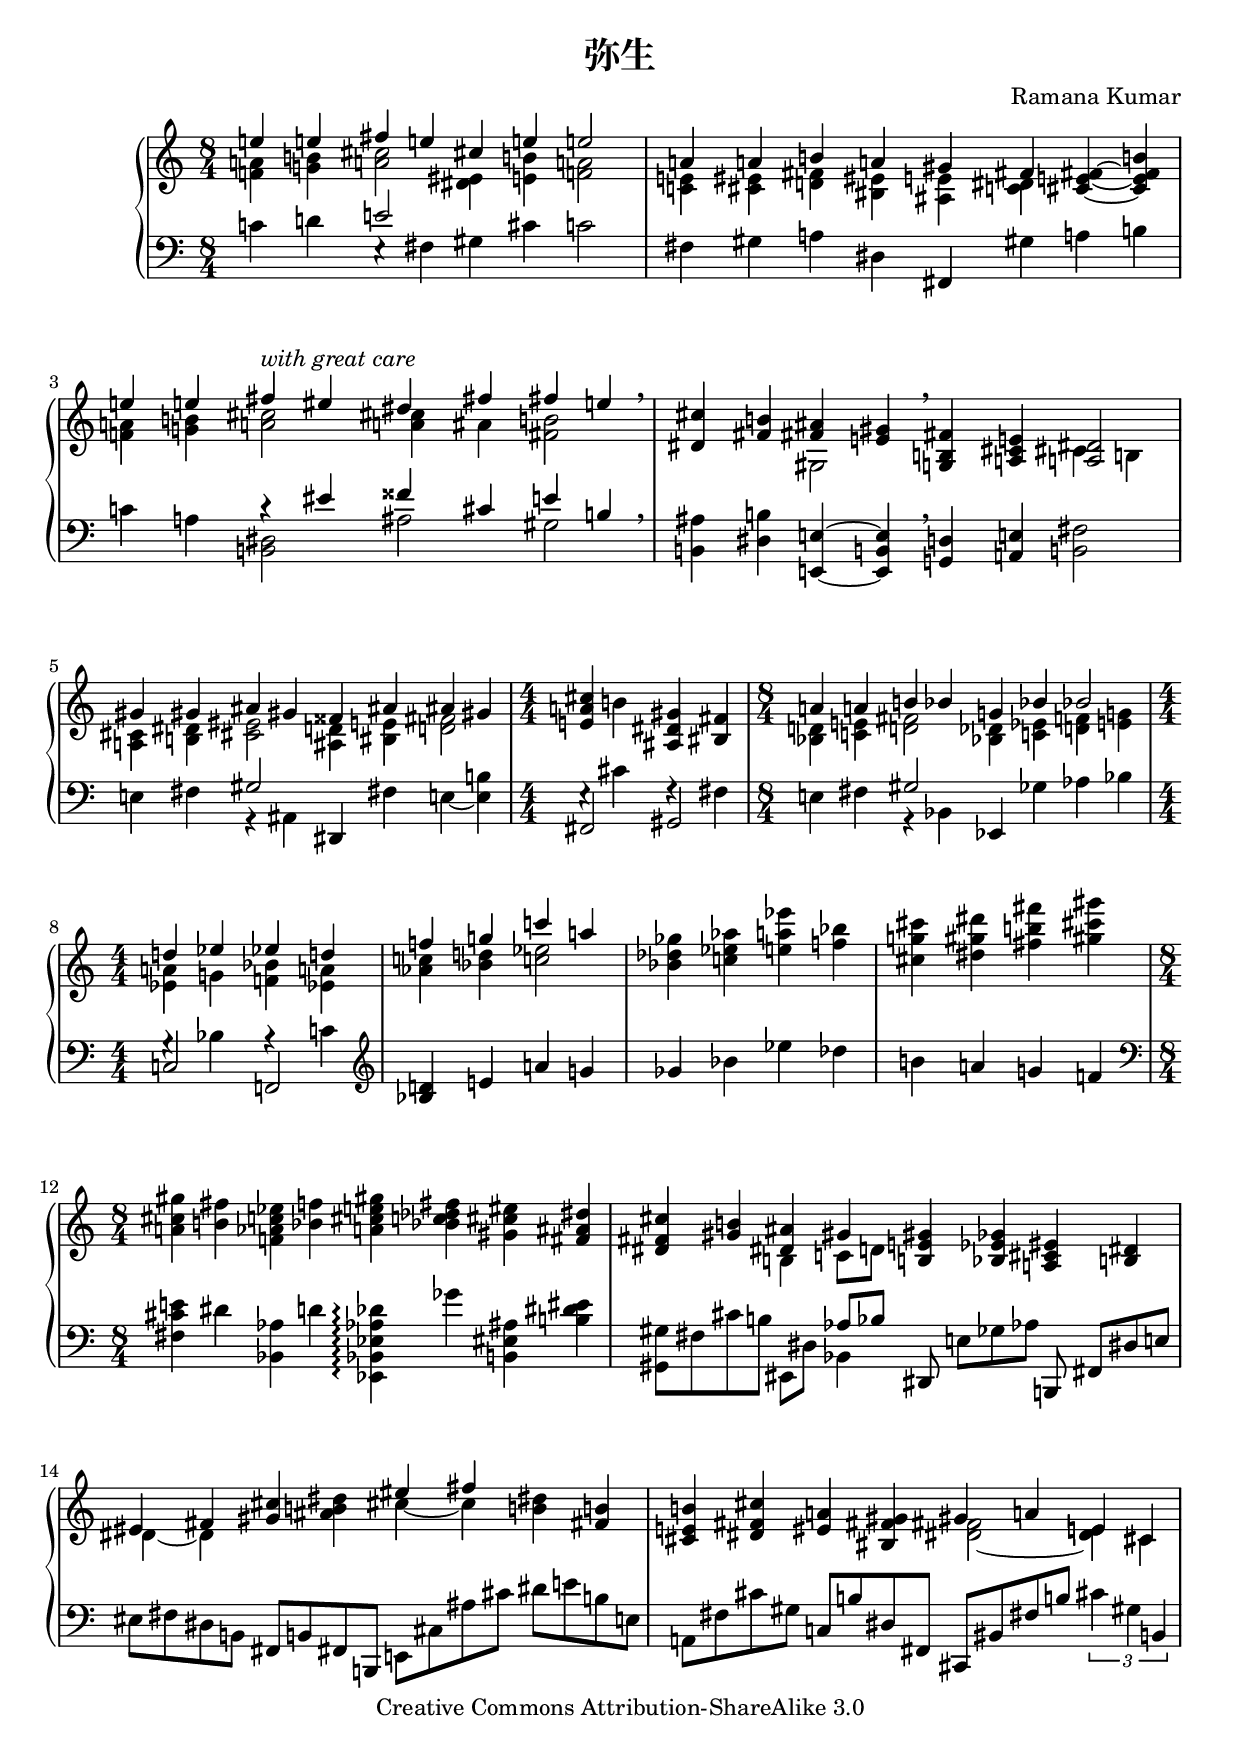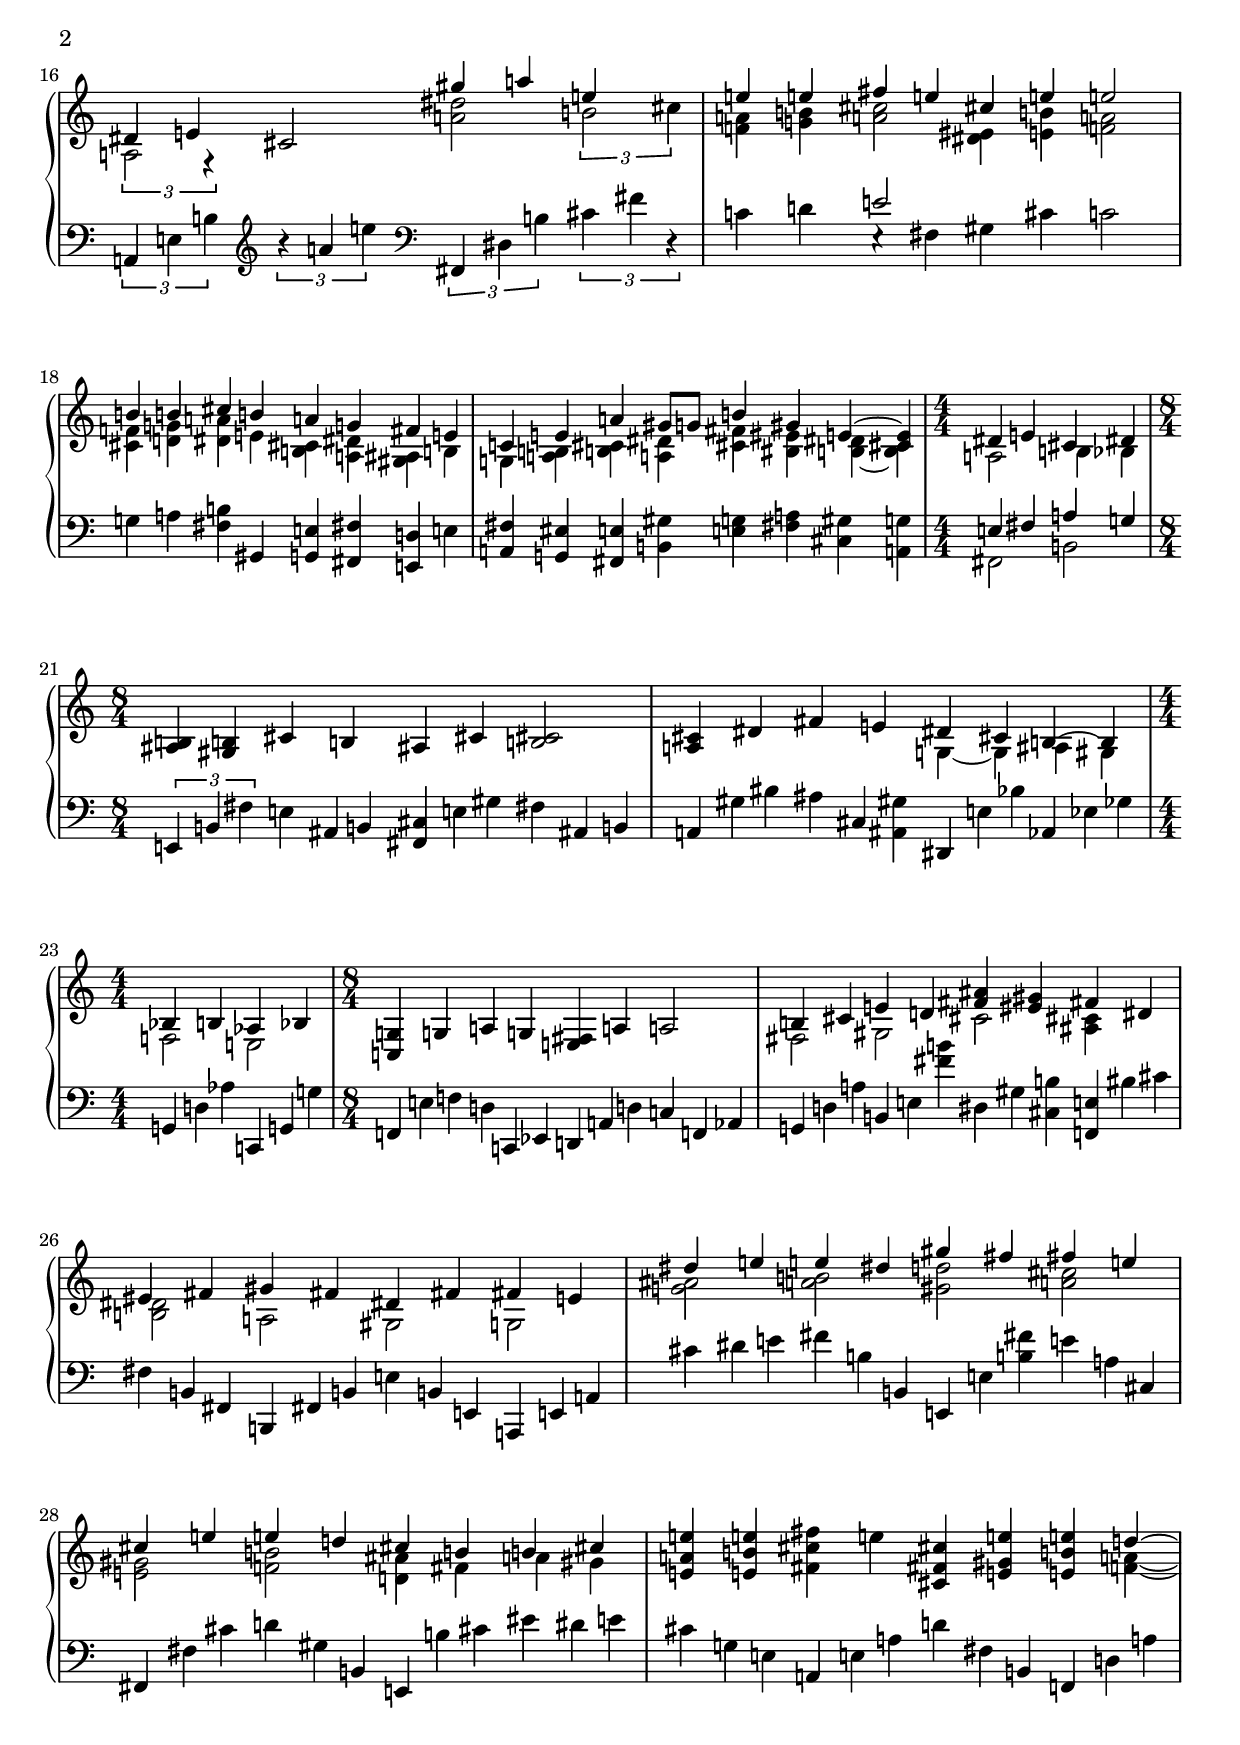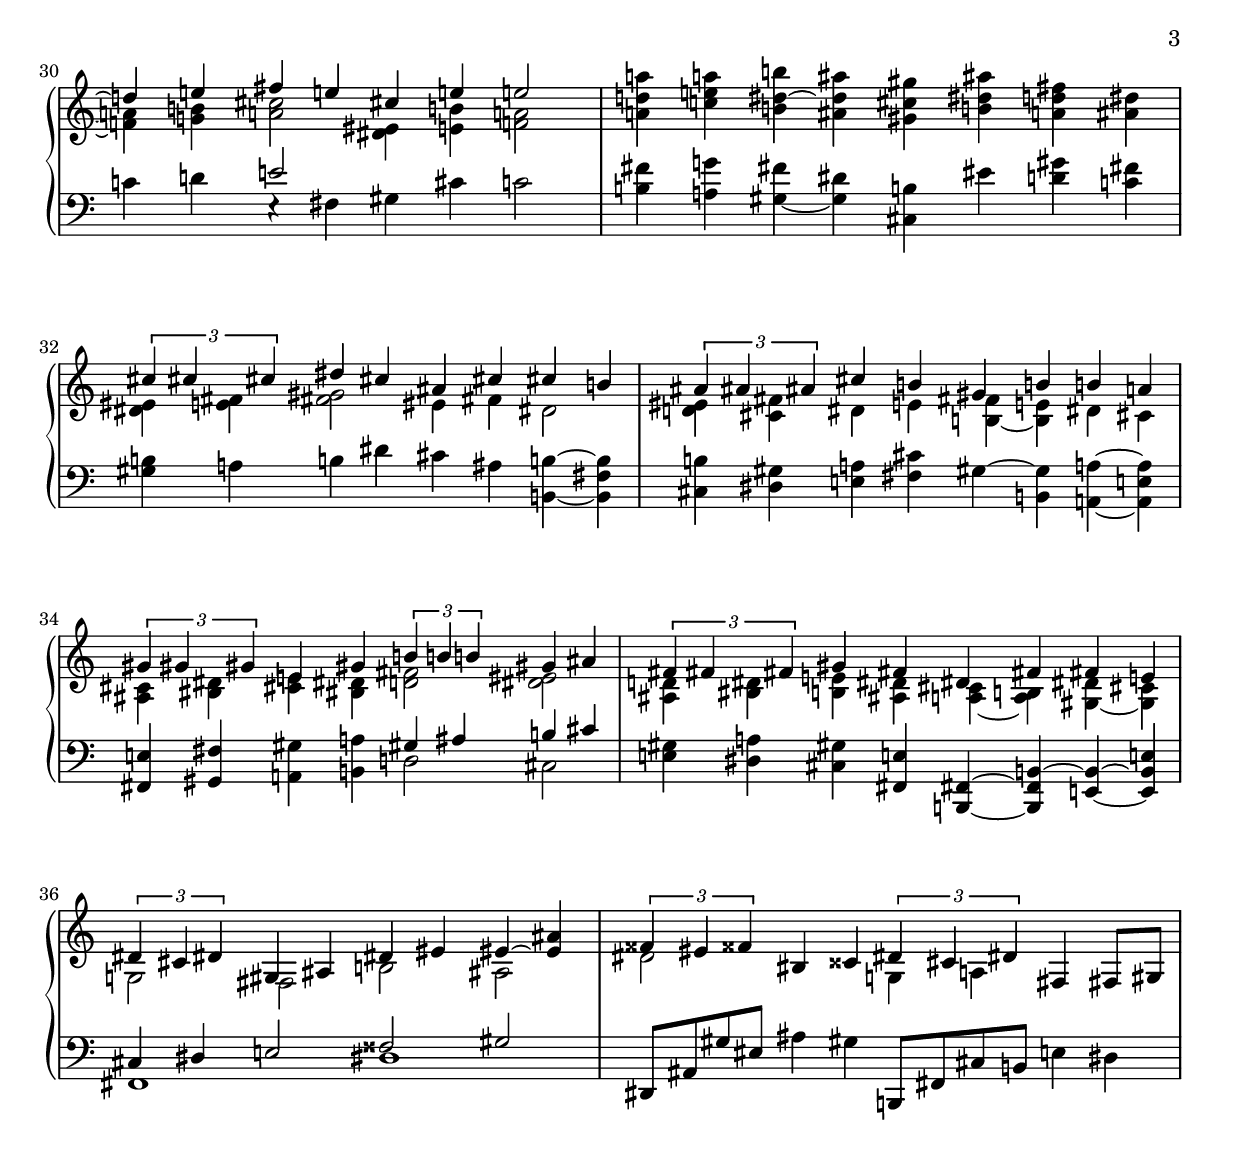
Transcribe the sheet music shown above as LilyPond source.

\version "2.16.0"

\header {
  title = "弥生"
  composer = "Ramana Kumar"
  date = "2012"
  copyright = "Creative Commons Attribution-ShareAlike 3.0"
}

#(ly:set-option 'point-and-click #f)

\score {
  \new PianoStaff <<
    \new Staff {
      \accidentalStyle #'PianoStaff "dodecaphonic"
      \override PianoStaff.TimeSignature #'style = #'numbered
      \clef treble
      \time 8/4
        << {e''4 e'' fis'' e'' cis'' e'' e''2}
        \\ {<f' a'>4 <g' b'> <a' cis''>2 <dis' eis'>4  <e' b'> <f' a'>2} >>
      | << {a'4 a' b' a' gis' fis'}
        \\ {<c' e'>4 <cis' eis'> <d' fis'> <bis eis'> <ais e'> <c' dis'> } >>
        <cis' e' fis'>4 ~ <cis' e' fis' b'>
      | << {e''4 e'' fis'' -\markup{\italic "with great care"} eis''
            dis'' fis'' fis'' e''}
        \\ {<f' a'>4 <g' b'> <a' cis''>2
            <a' cis''>4 ais' <fis' b'>2} >> \breathe
      | <dis' cis''>4 <fis' b'>
        << {<fis' ais'>4 <e' gis'>} \\ gis2 >> \breathe
        <g b fis'>4 <a cis' e'> << <a dis'>2 \\ {cis'4 b} >>
      | << {gis'4 gis' ais' gis' fisis' ais' ais' gis'}
        \\ { <a cis'>4 <b dis'> <cis' eis'>2 <ais d'>4 <bis e'> <d' fis'>2 }>>
      | \time 4/4
        <e' a' cis''>4 b' <ais dis' gis'> <bis fis'>
      | \time 8/4
        << {a'4 a' b' bes' g' bes' bes'2}
        \\ { <bes d'>4 <c' e'> <d' fis'>2
             <bes des'>4 <c' ees'> <d' f'> <e' g'>} >>
      | \time 4/4
        << {d''4 ees'' ees'' d''}
        \\ {<ees' a'>4 g' <f' bes'> <ees' a'>} >>
      | << {f''4 g'' c''' a''}
        \\ {<aes' c''>4 <bes' d''> <c'' ees''>2} >>
      | <bes' des'' ges''>4 <c'' ees'' aes''> <e'' a'' ees'''> <f'' bes''>
      | <cis'' g'' cis'''> <dis'' gis'' dis'''>
        <fis'' b'' fis'''> <gis'' cis''' gis'''>
      | \time 8/4
        <a' cis'' gis''> <b' fis''> <f' aes' c'' ees''> <bes' f''>
        <a' cis'' e'' gis''> <bes' c'' des'' fis''>
        <gis' cis'' eis''> <fis' ais' dis''>
      | <dis' fis' cis''> <gis' b'> << { <dis' ais'>  gis' } \\ { b c'8 d' } >>
        <b e' gis'>4 <bes ees' ges'> <a cis' eis'> <b dis'>
      | << { eis' fis' } \\ { dis' ~ dis' } >> <gis' cis''>
        <ais' b' dis''>
        << { eis'' fis'' } \\ { cis'' ~ cis'' } >>
        <b' dis''> <fis' b'>
      | <cis' e' b'> <dis' fis' cis''> <eis' a'> <bis fis' gis'>
        << { gis' a' e' cis' } \\ { <dis' fis'>2 ~ <dis' e'>4 cis' } >>
      | << { dis'4 e' cis'2 } \\ { \times 2/3 { a2 r4 } } >>
        << { gis'' a'' e'' } \\ { <a' dis''>2 \times 2/3 { b'2 cis''4 } } >>
      | << {e''4 e'' fis'' e'' cis'' e'' e''2}
        \\ {<f' a'>4 <g' b'> <a' cis''>2 <dis' eis'>4  <e' b'> <f' a'>2} >>
      | << { b'4  b' cis'' b' a' g' fis' e' }
        \\ { <cis' f'> <d' g'> <dis' a'> e'
             <b cis'> <a dis'> <gis ais> b } >>
      | << { c' e' a' gis'8 g' b'4 gis' e' ~ <cis' e'> }
        \\ { g <a b> <b cis'> <a dis'>
             <cis' fis'> <bis eis'> <b dis'> ~ <b cis'> } >>
      | \time 4/4
        << { dis'4 e' cis' dis' }
        \\ { a2 b4 bes } >>
      | \time 8/4
        <ais b>4 <gis b> cis' b ais cis' <b cis'>2
      | <a cis'>4 dis' fis' e'
        << { dis' cis' b ~ b }
        \\ { g4 ~ g ais gis } >>
      | \time 4/4
        << { bes b aes bes }
        \\ { f2 e } >>
      | \time 8/4
        <c g>4 g a g <e fis> a a2
      | << { b4 cis' e' d' <fis' ais'> <eis' gis'> fis' dis' }
        \\ { fis2 gis cis' <ais cis'>4 s } >>
      | << { eis'4 fis' gis' fis' dis' fis' fis' e' }
        \\ { <b dis'>2 a gis g } >>
      | << { dis''4 e'' e'' dis'' gis'' fis'' fis'' e'' }
        \\ { <g' ais'>2 <a' b'> <gis' d''> <a' cis''> } >>
      | << { cis''4 e'' e'' d'' cis'' b' b' cis'' }
        \\ { <e' gis'>2 <f' b'> <ais' d'>4 fis' a' gis' } >>
      | <e' a' e''>4 <e' b' e''> <fis' cis'' fis''> e''
        <cis' fis' cis''> <e' gis' e''> <e' b' e''>
        << {d'' ~} \\ {<f' a'> ~} >>
      | << {d''4 e'' fis'' e'' cis'' e'' e''2}
        \\ {<f' a'>4 <g' b'> <a' cis''>2 <dis' eis'>4  <e' b'> <f' a'>2} >>
      | <a' d'' a''>4 <c'' e'' a''> <b' dis'' b''> ~ <ais' dis'' ais''>
        <gis' cis'' gis''> <b' dis'' ais''> <a' d'' fis''> <ais' dis''> % <b' dis''>
      | << { \times 2/3 {cis''4 cis'' cis''} dis'' cis'' ais' cis'' cis'' b' }
        \\ { <dis' eis'> <e' fis'> <fis' gis'>2 eis'4 fis' dis'2 } >>
      | << { \times 2/3 {ais'4 ais' ais'} cis'' b' gis' b' b' a' }
        \\ { <d' eis'> <cis' fis'> dis' e' <b fis'> ~ <b e'> dis' cis' } >>
      | << { \times 2/3 {gis'4 gis' gis'} e' gis' \times 2/3 {b' b' b'} gis' ais' }
        \\ { <ais cis'>4 <bis dis'> <cis' e'> <bis dis'> <d' fis'>2 <dis' eis'> } >>
      | << { \times 2/3 {fis'4 fis' fis'} gis' fis' dis' fis' fis' e' }
        \\ { <ais d'>4 <bis dis'> <b e'> <ais dis'> <a cis'> ~ <a b> <gis dis'> ~ <gis cis'> } >>
      | << { \times 2/3 {dis'4 cis' dis'} gis ais dis' eis' eis' ~ <eis' ais'> }
        \\ { g2 fis b ais } >>
      | << { \times 2/3 {fisis'4 eis' fisis'} } \\ dis'2 >> bis4 cisis'
        << { \times 2/3 {dis'4 cis' dis'} } \\ { g4 a } >> fis4 fis8 gis
    }
    \new Staff {
      \clef bass
        c'4 d' << e'2 \\ {e4\rest fis} >> gis cis' c'2
      | fis4 gis a dis fis, gis a b
      | c'4 a << {r4 eis' fisis' cis' e' b} \\ {<b, dis>2 ais gis} >> \breathe
      | <b, ais>4 <dis b> <e, e> ~ <e, b, e> \breathe <g, d>4 <a, e> <b, fis>2
      | e4 fis << gis2 \\ {r4 ais,} >> dis, fis e ~ <e b>
      | << {fis,2 gis,} \\ {e4\rest cis' f\rest fis} >>
      | e4 fis << gis2 \\ {r4 bes,} >> ees, ges aes bes
      | << {c2 f,} \\ {g4\rest bes a\rest c'} >>
      | \clef treble <bes d'>4 e' a' g'
      | ges' bes' ees'' des''
      | b' a' g' f'
      | \clef bass <fis cis' e'>4 dis' <bes, aes> d'
         <ees, bes, ees aes des'>\arpeggio ges' <b, eis ais> <b dis' eis'>
        \set beatStructure = #'(2 2 2 2)
      | <gis, gis>8 fis cis' b << { s4 aes8 bes } \\ { eis, dis bes,4 } >>
        dis,8 e [ ges aes ] b,, fis, [ dis e ]
      | eis fis dis b, fis, b, fis, b,, e, cis ais cis' dis' e' b e
      | a, fis cis' gis c b dis fis,
        cis, bis, fis b
        \set tupletSpannerDuration = #(ly:make-moment 2 4)
        \times 2/3 { cis'4 gis b, }
      | \times 2/3 { a, e b \clef treble r a' e'' \clef bass fis, dis b cis' fis' r}
      | c'4 d' << e'2 \\ {e4\rest fis} >> gis cis' c'2
      | g4 a <fis b> gis, <g, e> <fis, fis> <e, d> e
      | <a, fis> <g, eis> <fis, e> <b, gis> <e g> <fis a> <cis gis> <a, g>
      | << {e4 fis a g} \\ {fis,2 b,} >>
      | \times 2/3 { e,4 b, fis } e4*2/3 ais, b,
        <fis, cis> e gis fis ais, b,
      | a, gis bis ais cis <ais, gis> dis, e bes aes, ees ges
      | g, d aes c, g, g
      | f, e f d c, ees, d, a, d c f, aes,
      | g, d a b, e <fis' b'> dis gis <cis b> <f, e> bis cis'
      | fis b, fis, b,, fis, b, e b, e, a,, e, a,
      | cis' dis' e' fis' b b, e, e <b fis'> e' a cis
      | fis, fis cis' d' gis b, e, b cis' eis' dis' e'
      | cis' g e a, e a d' fis b, f, d a
      | c'4 d' << e'2 \\ {e4\rest fis} >> gis cis' c'2
      | <b fis'>4 <a g'> <gis fis'> ~ <gis dis'> <cis b> eis' <d' gis'> <c' fis'> % <dis' fis'>
      | <gis b> % gis
        a b dis' cis' ais <b, b> ~ <b, fis b>
      | <cis b> <dis gis> <e a> <fis cis'> gis ~ <b, gis> <a, a> ~ <a, e a>
      | <fis, e> <gis, fis> <a, gis> <b, a> << {gis4 ais b cis'} \\ {d2 cis} >>
      | <e gis>4 <dis a> <cis gis> <fis, e> <b,, fis,> ~ <b,, fis, b,> ~ <e, b,> ~ <e, b, e>
      | << { cis4 dis e2 fisis gis } \\ { fis,1 dis } >>
      | dis,8 ais, gis eis ais4 gis b,,8 fis, cis b, e4 dis
    }
  >>
}
